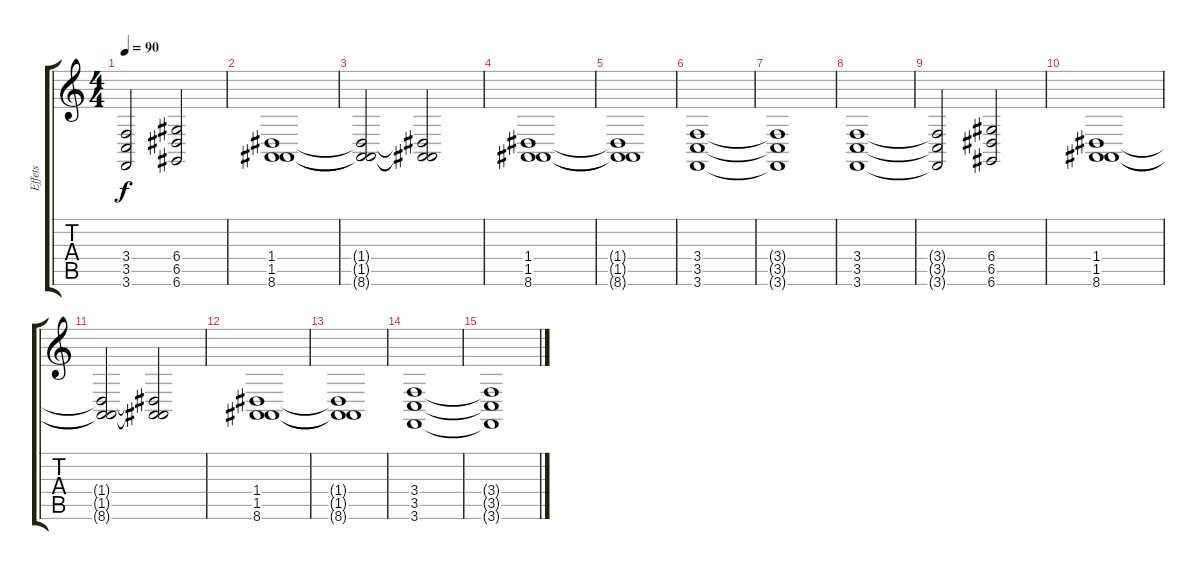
\track ("Effets" "Effets") {instrument synthstrings1}
\staff {score tabs}
\tuning (E4 B3 G3 D3 A2 D2) {hide}
\ts (4 4)
\tempo 90
\clef g2
\ks c
(3.4{t} 3.5{t} 3.6{t}).2{dy f} (6.4 6.5 6.6).2 |
(1.4 1.5 8.6).1 |
(1.4{t} 1.5{t} 8.6{t}).2 (1.4{t} 1.5{t} 8.6{t}).2 |
(1.4 1.5 8.6).1 |
(1.4{t} 1.5{t} 8.6{t}).1 |
(3.4 3.5 3.6).1 |
(3.4{t} 3.5{t} 3.6{t}).1 |
(3.4 3.5 3.6).1 |
(3.4{t} 3.5{t} 3.6{t}).2 (6.4 6.5 6.6).2 |
(1.4 1.5 8.6).1 |
(1.4{t} 1.5{t} 8.6{t}).2 (1.4{t} 1.5{t} 8.6{t}).2 |
(1.4 1.5 8.6).1 |
(1.4{t} 1.5{t} 8.6{t}).1 |
(3.4 3.5 3.6).1 |
(3.4{t} 3.5{t} 3.6{t}).1
